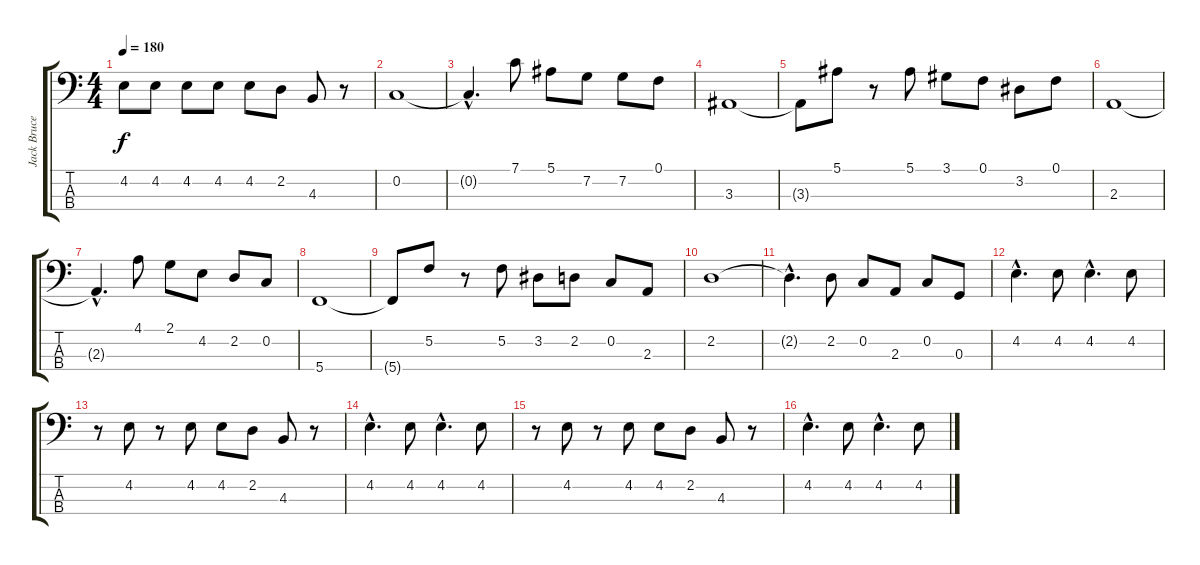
\track ("Jack Bruce (low)" "Jack Bruce") {instrument electricguitarmuted}
\staff {score tabs}
\tuning (F2 C2 G1 C1) {hide}
\ts (4 4)
\tempo 180
\clef f4
\ks c
4.2{t}.8{dy f} 4.2.8 4.2.8 4.2.8 4.2.8 2.2.8 4.3.8 r.8 |
0.2.1 |
0.2{hac t}.4{d} 7.1.8 5.1.8 7.2.8 7.2.8 0.1.8 |
3.3.1 |
3.3{t}.8 5.1.8 r.8 5.1.8 3.1.8 0.1.8 3.2.8 0.1.8 |
2.3.1 |
2.3{hac t}.4{d} 4.1.8 2.1.8 4.2.8 2.2.8 0.2.8 |
5.4.1 |
5.4{t}.8 5.2.8 r.8 5.2.8 3.2.8 2.2.8 0.2.8 2.3.8 |
2.2.1 |
2.2{hac t}.4{d} 2.2.8 0.2.8 2.3.8 0.2.8 0.3.8 |
4.2{hac}.4{d} 4.2.8 4.2{hac}.4{d} 4.2.8 |
r.8 4.2.8 r.8 4.2.8 4.2.8 2.2.8 4.3.8 r.8 |
4.2{hac}.4{d} 4.2.8 4.2{hac}.4{d} 4.2.8 |
r.8 4.2.8 r.8 4.2.8 4.2.8 2.2.8 4.3.8 r.8 |
4.2{hac}.4{d} 4.2.8 4.2{hac}.4{d} 4.2.8
